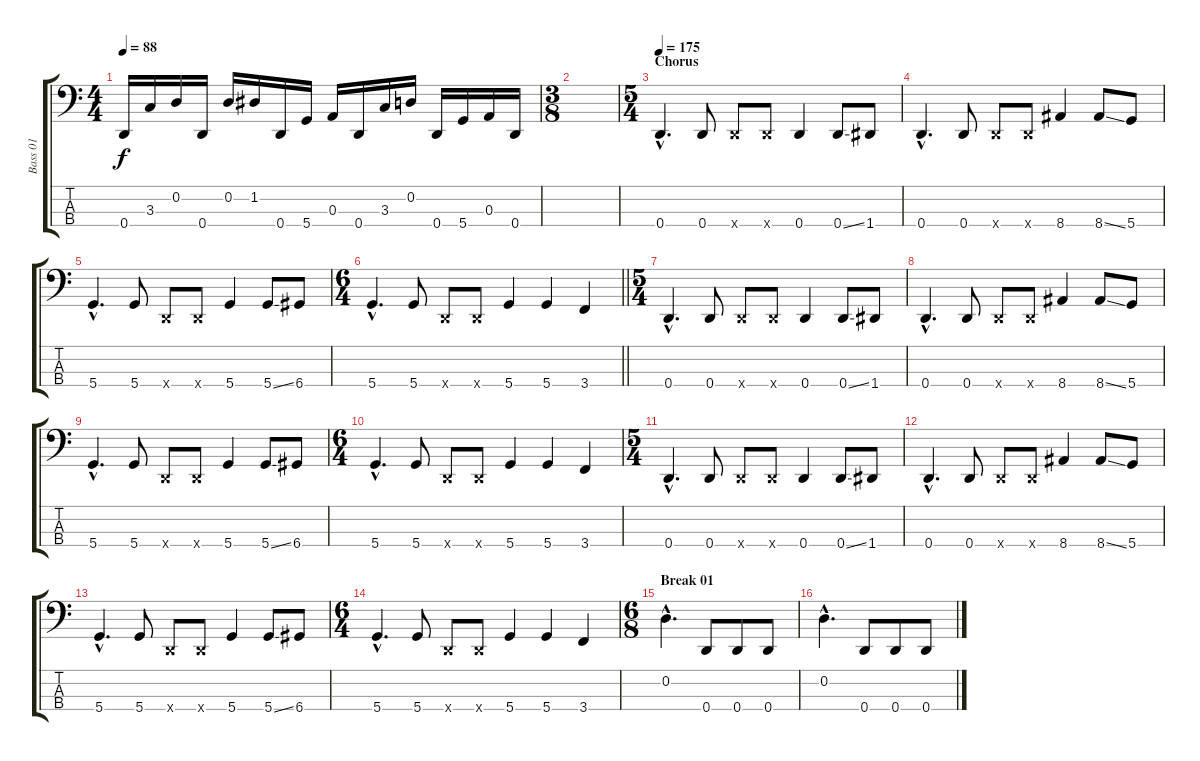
\track ("Bass 01" "Bass 01") {instrument electricbassfinger}
\staff {score tabs}
\tuning (G2 D2 A1 D1) {hide}
\ts (4 4)
\tempo 88
\clef f4
\ks c
0.4.16{dy f} 3.3.16 0.2.16 0.4.16 0.2.16 1.2.16 0.4.16 5.4.16 0.3.16 0.4.16 3.3.16 0.2.16 0.4.16 5.4.16 0.3.16 0.4.16 |
\ts (3 8)
|
\ts (5 4)
\section ("" "Chorus")
\tempo 175
0.4{hac}.4{d volume 13 instrument electricbassfinger} 0.4.8 0.4{x}.8 0.4{x}.8 0.4.4 0.4{ss}.8 1.4.8 |
0.4{hac}.4{d} 0.4.8 0.4{x}.8 0.4{x}.8 8.4.4 8.4{ss}.8 5.4.8 |
5.4{hac}.4{d} 5.4.8 0.4{x}.8 0.4{x}.8 5.4.4 5.4{ss}.8 6.4.8 |
\ts (6 4)
\barLineRight lightlight
5.4{hac}.4{d} 5.4.8 0.4{x}.8 0.4{x}.8 5.4.4 5.4.4 3.4.4 |
\ts (5 4)
0.4{hac}.4{d} 0.4.8 0.4{x}.8 0.4{x}.8 0.4.4 0.4{ss}.8 1.4.8 |
0.4{hac}.4{d} 0.4.8 0.4{x}.8 0.4{x}.8 8.4.4 8.4{ss}.8 5.4.8 |
5.4{hac}.4{d} 5.4.8 0.4{x}.8 0.4{x}.8 5.4.4 5.4{ss}.8 6.4.8 |
\ts (6 4)
5.4{hac}.4{d} 5.4.8 0.4{x}.8 0.4{x}.8 5.4.4 5.4.4 3.4.4 |
\ts (5 4)
0.4{hac}.4{d} 0.4.8 0.4{x}.8 0.4{x}.8 0.4.4 0.4{ss}.8 1.4.8 |
0.4{hac}.4{d} 0.4.8 0.4{x}.8 0.4{x}.8 8.4.4 8.4{ss}.8 5.4.8 |
5.4{hac}.4{d} 5.4.8 0.4{x}.8 0.4{x}.8 5.4.4 5.4{ss}.8 6.4.8 |
\ts (6 4)
5.4{hac}.4{d} 5.4.8 0.4{x}.8 0.4{x}.8 5.4.4 5.4.4 3.4.4 |
\ts (6 8)
\section ("" "Break 01")
0.2{hac}.4{d} 0.4.8 0.4.8 0.4.8 |
0.2{hac}.4{d} 0.4.8 0.4.8 0.4.8
